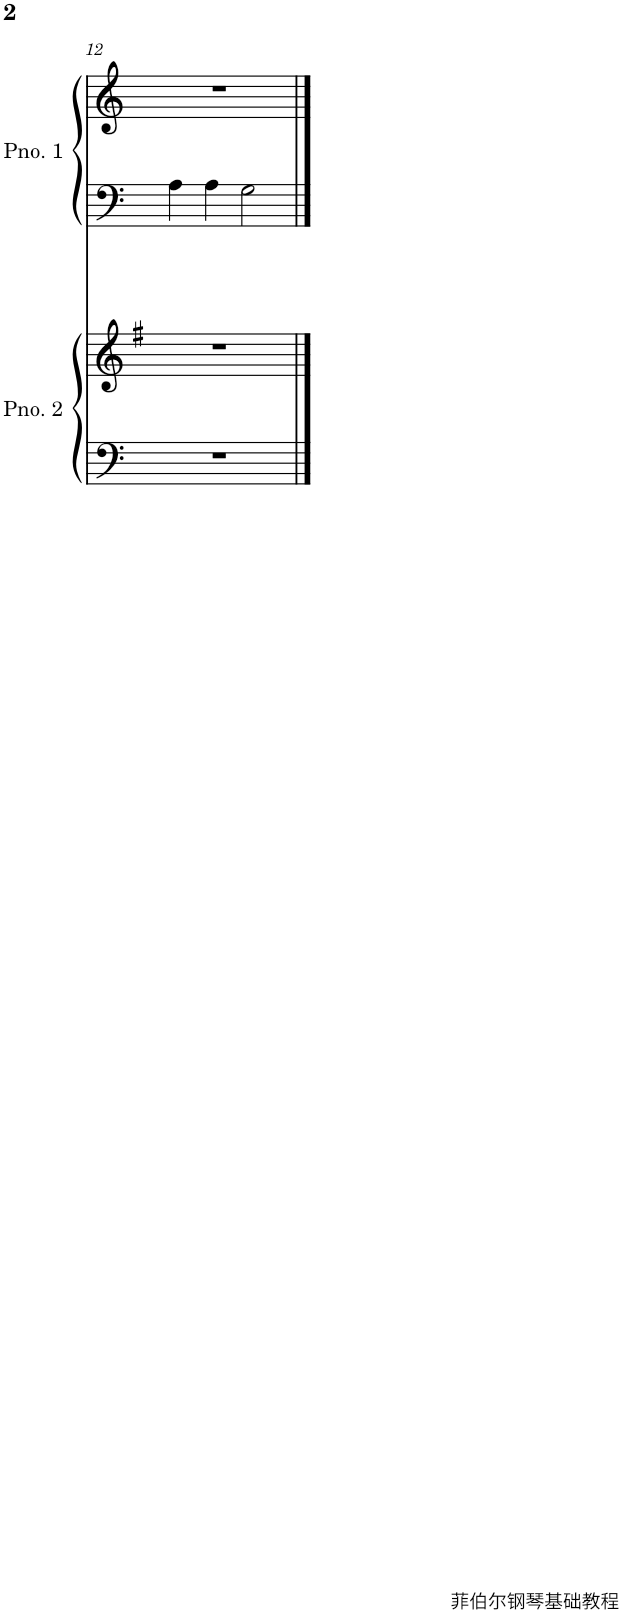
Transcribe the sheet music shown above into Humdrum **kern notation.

**kern	**kern	**kern	**kern
*part2	*part2	*part1	*part1
*staff4	*staff3	*staff2	*staff1
*I"Piano 2	*	*I"Piano 1	*
*I'Pno. 2	*	*I'Pno. 1	*
!!LO:PB:g=z
*clefF4	*clefG2	*clefF4	*clefG2
*	*k[f#]	*k[]	*k[]
*M4/4	*M4/4	*M4/4	*M4/4
=12	=12	=12	=12
1r	1r	4A\	1r
.	.	4A\	.
.	.	2G\	.
==	==	==	==
*-	*-	*-	*-
